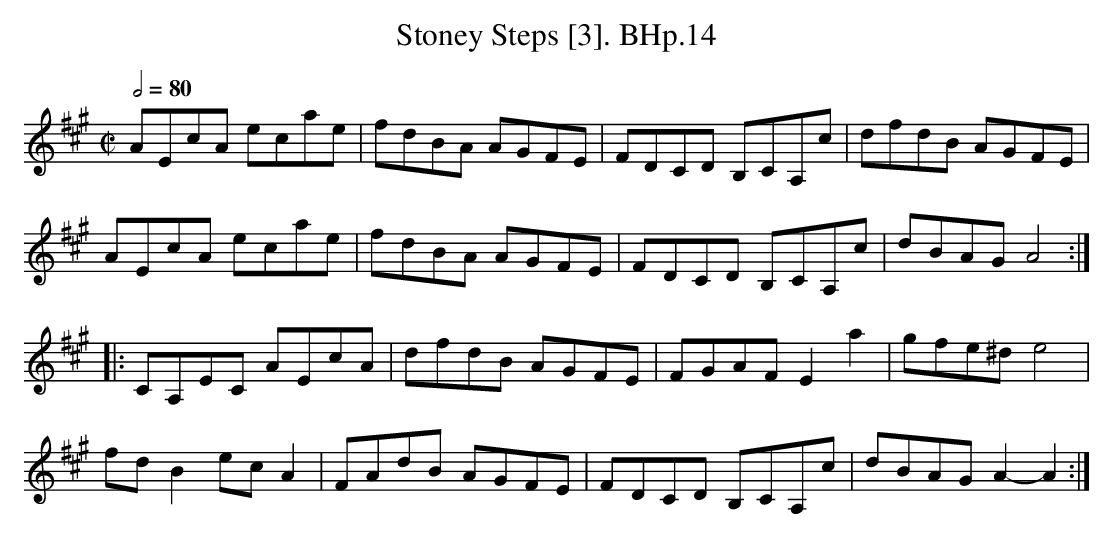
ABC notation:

X:1
T:Stoney Steps [3]. BHp.14
M:C|
L:1/8
Q:1/2=80
K:A
AEcA ecae|fdBA AGFE|FDCD B,CA,c|dfdB AGFE|
AEcA ecae|fdBA AGFE|FDCD B,CA,c|dBAG A4:|
|:CA,EC AEcA|dfdB AGFE|FGAF E2a2|gfe^d e4|
fdB2 ecA2|FAdB AGFE|FDCD B,CA,c|dBAG A2-A2:|
